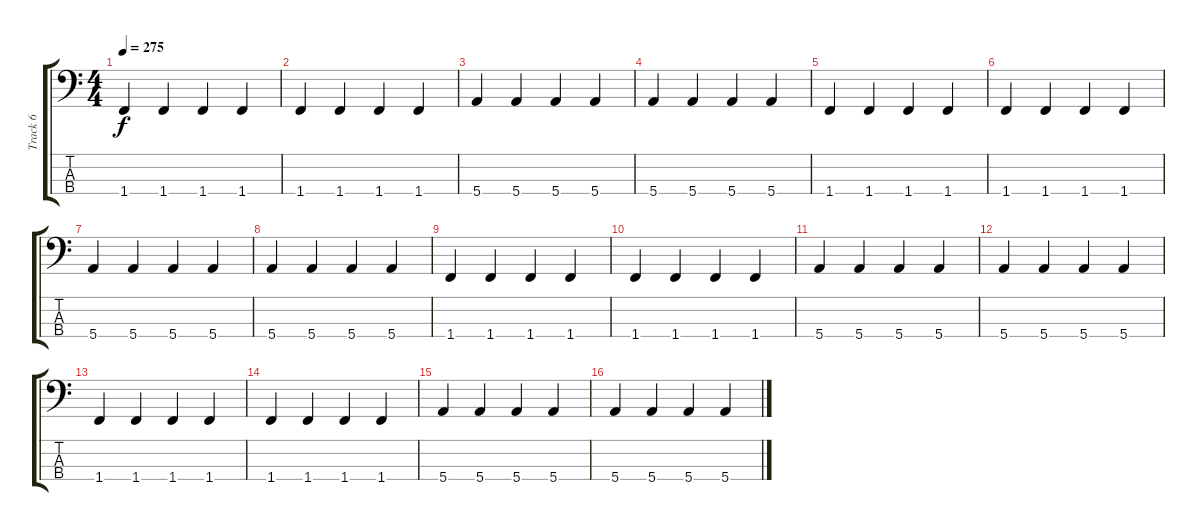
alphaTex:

\track ("Track 6" "Track 6") {instrument electricbassfinger}
\staff {score tabs}
\tuning (G2 D2 A1 E1) {hide}
\ts (4 4)
\tempo 275
\clef f4
\ks c
1.4.4{dy f} 1.4.4 1.4.4 1.4.4 |
1.4.4 1.4.4 1.4.4 1.4.4 |
5.4.4 5.4.4 5.4.4 5.4.4 |
5.4.4 5.4.4 5.4.4 5.4.4 |
1.4.4 1.4.4 1.4.4 1.4.4 |
1.4.4 1.4.4 1.4.4 1.4.4 |
5.4.4 5.4.4 5.4.4 5.4.4 |
5.4.4 5.4.4 5.4.4 5.4.4 |
1.4.4 1.4.4 1.4.4 1.4.4 |
1.4.4 1.4.4 1.4.4 1.4.4 |
5.4.4 5.4.4 5.4.4 5.4.4 |
5.4.4 5.4.4 5.4.4 5.4.4 |
1.4.4 1.4.4 1.4.4 1.4.4 |
1.4.4 1.4.4 1.4.4 1.4.4 |
5.4.4 5.4.4 5.4.4 5.4.4 |
5.4.4 5.4.4 5.4.4 5.4.4
